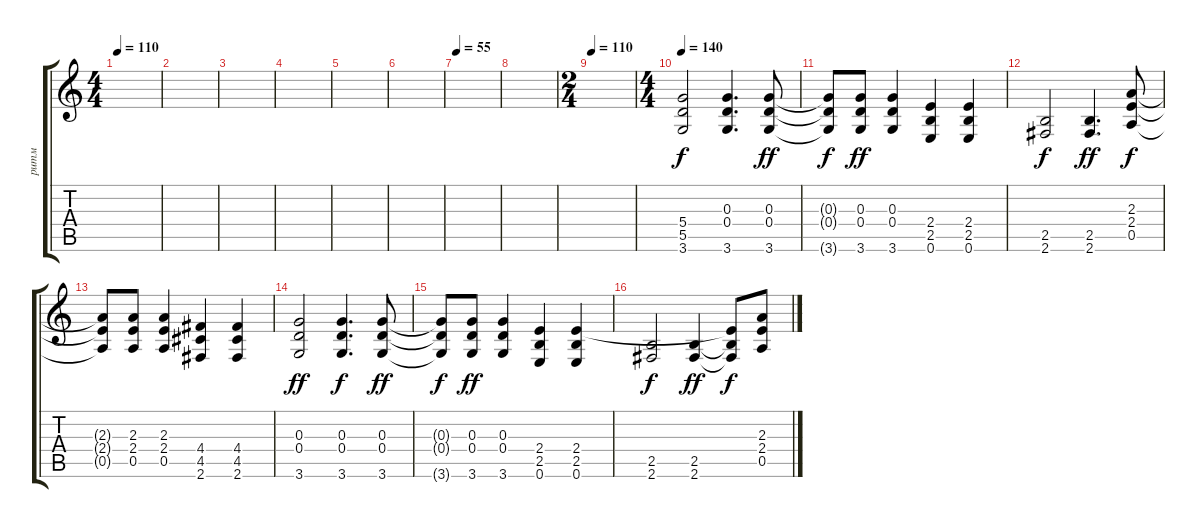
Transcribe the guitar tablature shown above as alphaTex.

\track ("ритм" "ритм") {instrument distortionguitar}
\staff {score tabs}
\tuning (E4 B3 G3 D3 A2 E2) {hide}
\ts (4 4)
\tempo 110
\clef g2
\ks c
|
|
|
|
|
|
\tempo 55
|
|
\ts (2 4)
\tempo 110
|
\ts (4 4)
\tempo 140
(5.4 5.5 3.6).2 (0.3 0.4 3.6).4{d dy f} (0.3 0.4 3.6).8{dy ff} |
(0.3{t} 0.4{t} 3.6{t}).8{dy f} (0.3 0.4 3.6).8{dy ff} (0.3 0.4 3.6).4 (2.4 2.5 0.6).4 (2.4 2.5 0.6).4 |
(2.5 2.6).2{dy f} (2.5 2.6).4{d dy ff} (2.3 2.4 0.5).8{dy f} |
(2.3{t} 2.4{t} 0.5{t}).8 (2.3 2.4 0.5).8 (2.3 2.4 0.5).4 (4.4 4.5 2.6).4 (4.4 4.5 2.6).4 |
(0.3 0.4 3.6).2{dy ff} (0.3 0.4 3.6).4{d dy f} (0.3 0.4 3.6).8{dy ff} |
(0.3{t} 0.4{t} 3.6{t}).8{dy f} (0.3 0.4 3.6).8{dy ff} (0.3 0.4 3.6).4 (2.4 2.5 0.6).4 (2.4 2.5 0.6).4 |
(2.5 2.6).2{dy f} (2.5 2.6).4{dy ff} (2.4{t} 2.5{t} 2.6{t}).8{dy f} (2.3 2.4 0.5).8
